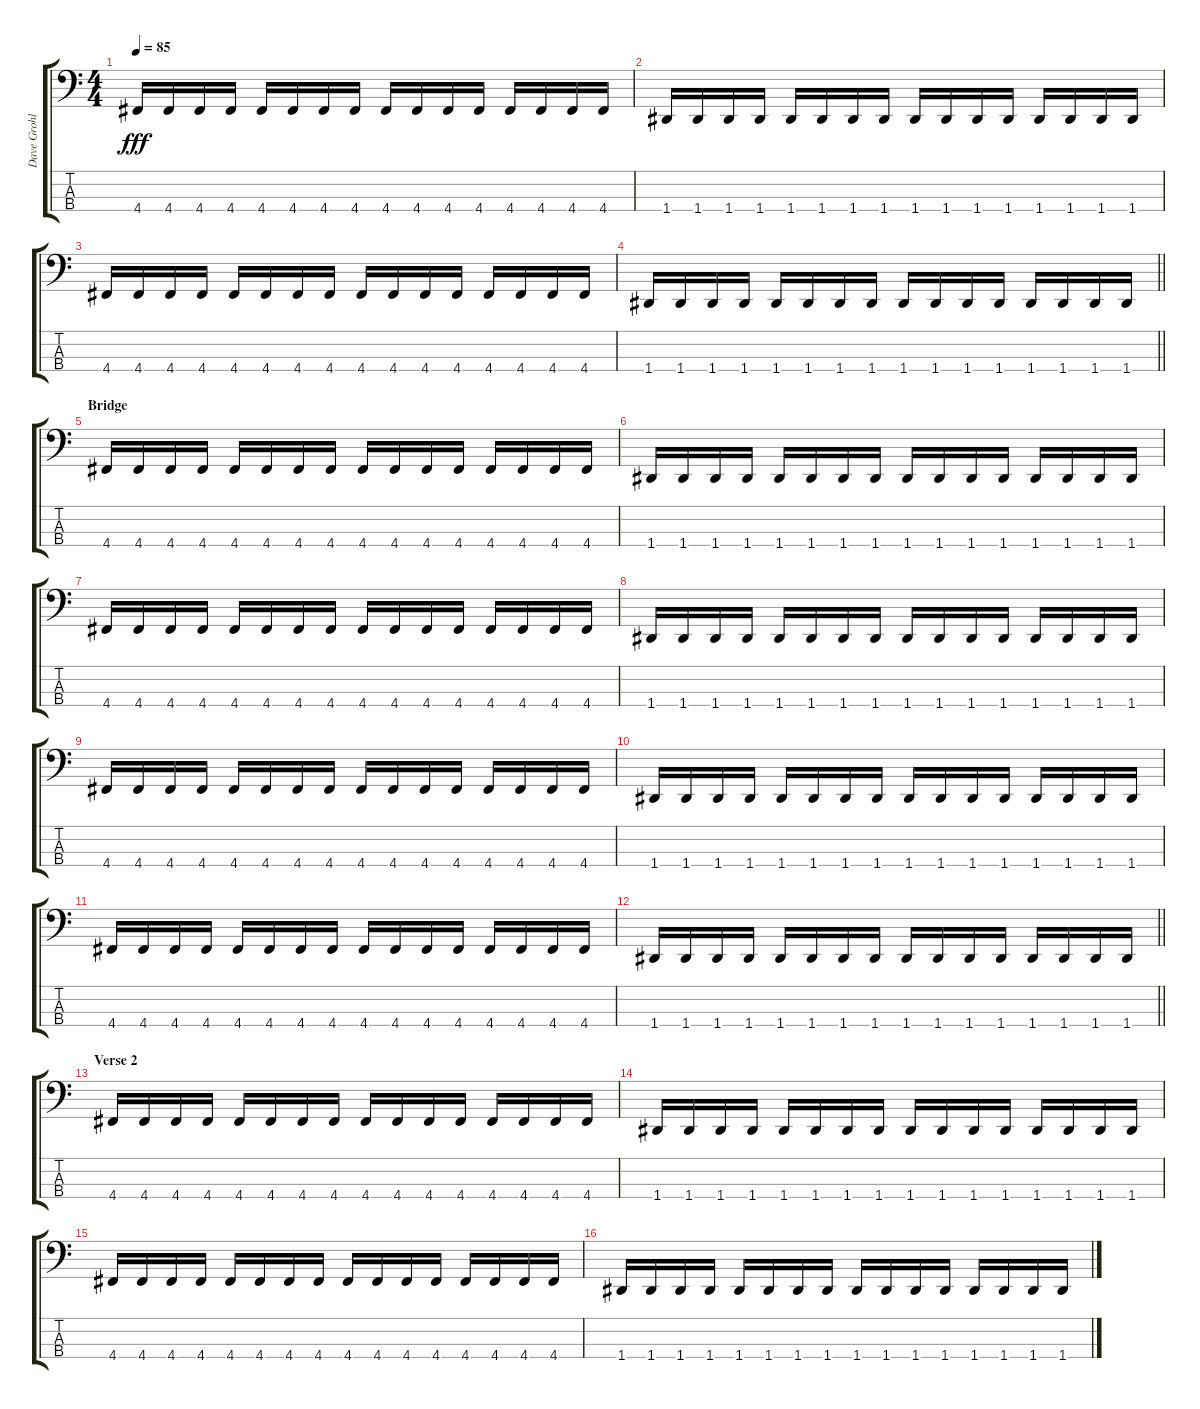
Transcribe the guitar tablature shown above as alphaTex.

\track ("Dave Grohl ( Bass )" "Dave Grohl") {instrument electricbasspick}
\staff {score tabs}
\tuning (G2 D2 A1 D1) {hide}
\ts (4 4)
\tempo 85
\clef f4
\ks c
4.4.16{dy fff} 4.4.16 4.4.16 4.4.16 4.4.16 4.4.16 4.4.16 4.4.16 4.4.16 4.4.16 4.4.16 4.4.16 4.4.16 4.4.16 4.4.16 4.4.16 |
1.4.16 1.4.16 1.4.16 1.4.16 1.4.16 1.4.16 1.4.16 1.4.16 1.4.16 1.4.16 1.4.16 1.4.16 1.4.16 1.4.16 1.4.16 1.4.16 |
4.4.16 4.4.16 4.4.16 4.4.16 4.4.16 4.4.16 4.4.16 4.4.16 4.4.16 4.4.16 4.4.16 4.4.16 4.4.16 4.4.16 4.4.16 4.4.16 |
\barLineRight lightlight
1.4.16 1.4.16 1.4.16 1.4.16 1.4.16 1.4.16 1.4.16 1.4.16 1.4.16 1.4.16 1.4.16 1.4.16 1.4.16 1.4.16 1.4.16 1.4.16 |
\section ("" "Bridge")
4.4.16 4.4.16 4.4.16 4.4.16 4.4.16 4.4.16 4.4.16 4.4.16 4.4.16 4.4.16 4.4.16 4.4.16 4.4.16 4.4.16 4.4.16 4.4.16 |
1.4.16 1.4.16 1.4.16 1.4.16 1.4.16 1.4.16 1.4.16 1.4.16 1.4.16 1.4.16 1.4.16 1.4.16 1.4.16 1.4.16 1.4.16 1.4.16 |
4.4.16 4.4.16 4.4.16 4.4.16 4.4.16 4.4.16 4.4.16 4.4.16 4.4.16 4.4.16 4.4.16 4.4.16 4.4.16 4.4.16 4.4.16 4.4.16 |
1.4.16 1.4.16 1.4.16 1.4.16 1.4.16 1.4.16 1.4.16 1.4.16 1.4.16 1.4.16 1.4.16 1.4.16 1.4.16 1.4.16 1.4.16 1.4.16 |
4.4.16 4.4.16 4.4.16 4.4.16 4.4.16 4.4.16 4.4.16 4.4.16 4.4.16 4.4.16 4.4.16 4.4.16 4.4.16 4.4.16 4.4.16 4.4.16 |
1.4.16 1.4.16 1.4.16 1.4.16 1.4.16 1.4.16 1.4.16 1.4.16 1.4.16 1.4.16 1.4.16 1.4.16 1.4.16 1.4.16 1.4.16 1.4.16 |
4.4.16 4.4.16 4.4.16 4.4.16 4.4.16 4.4.16 4.4.16 4.4.16 4.4.16 4.4.16 4.4.16 4.4.16 4.4.16 4.4.16 4.4.16 4.4.16 |
\barLineRight lightlight
1.4.16 1.4.16 1.4.16 1.4.16 1.4.16 1.4.16 1.4.16 1.4.16 1.4.16 1.4.16 1.4.16 1.4.16 1.4.16 1.4.16 1.4.16 1.4.16 |
\section ("" "Verse 2")
4.4.16 4.4.16 4.4.16 4.4.16 4.4.16 4.4.16 4.4.16 4.4.16 4.4.16 4.4.16 4.4.16 4.4.16 4.4.16 4.4.16 4.4.16 4.4.16 |
1.4.16 1.4.16 1.4.16 1.4.16 1.4.16 1.4.16 1.4.16 1.4.16 1.4.16 1.4.16 1.4.16 1.4.16 1.4.16 1.4.16 1.4.16 1.4.16 |
4.4.16 4.4.16 4.4.16 4.4.16 4.4.16 4.4.16 4.4.16 4.4.16 4.4.16 4.4.16 4.4.16 4.4.16 4.4.16 4.4.16 4.4.16 4.4.16 |
1.4.16 1.4.16 1.4.16 1.4.16 1.4.16 1.4.16 1.4.16 1.4.16 1.4.16 1.4.16 1.4.16 1.4.16 1.4.16 1.4.16 1.4.16 1.4.16
